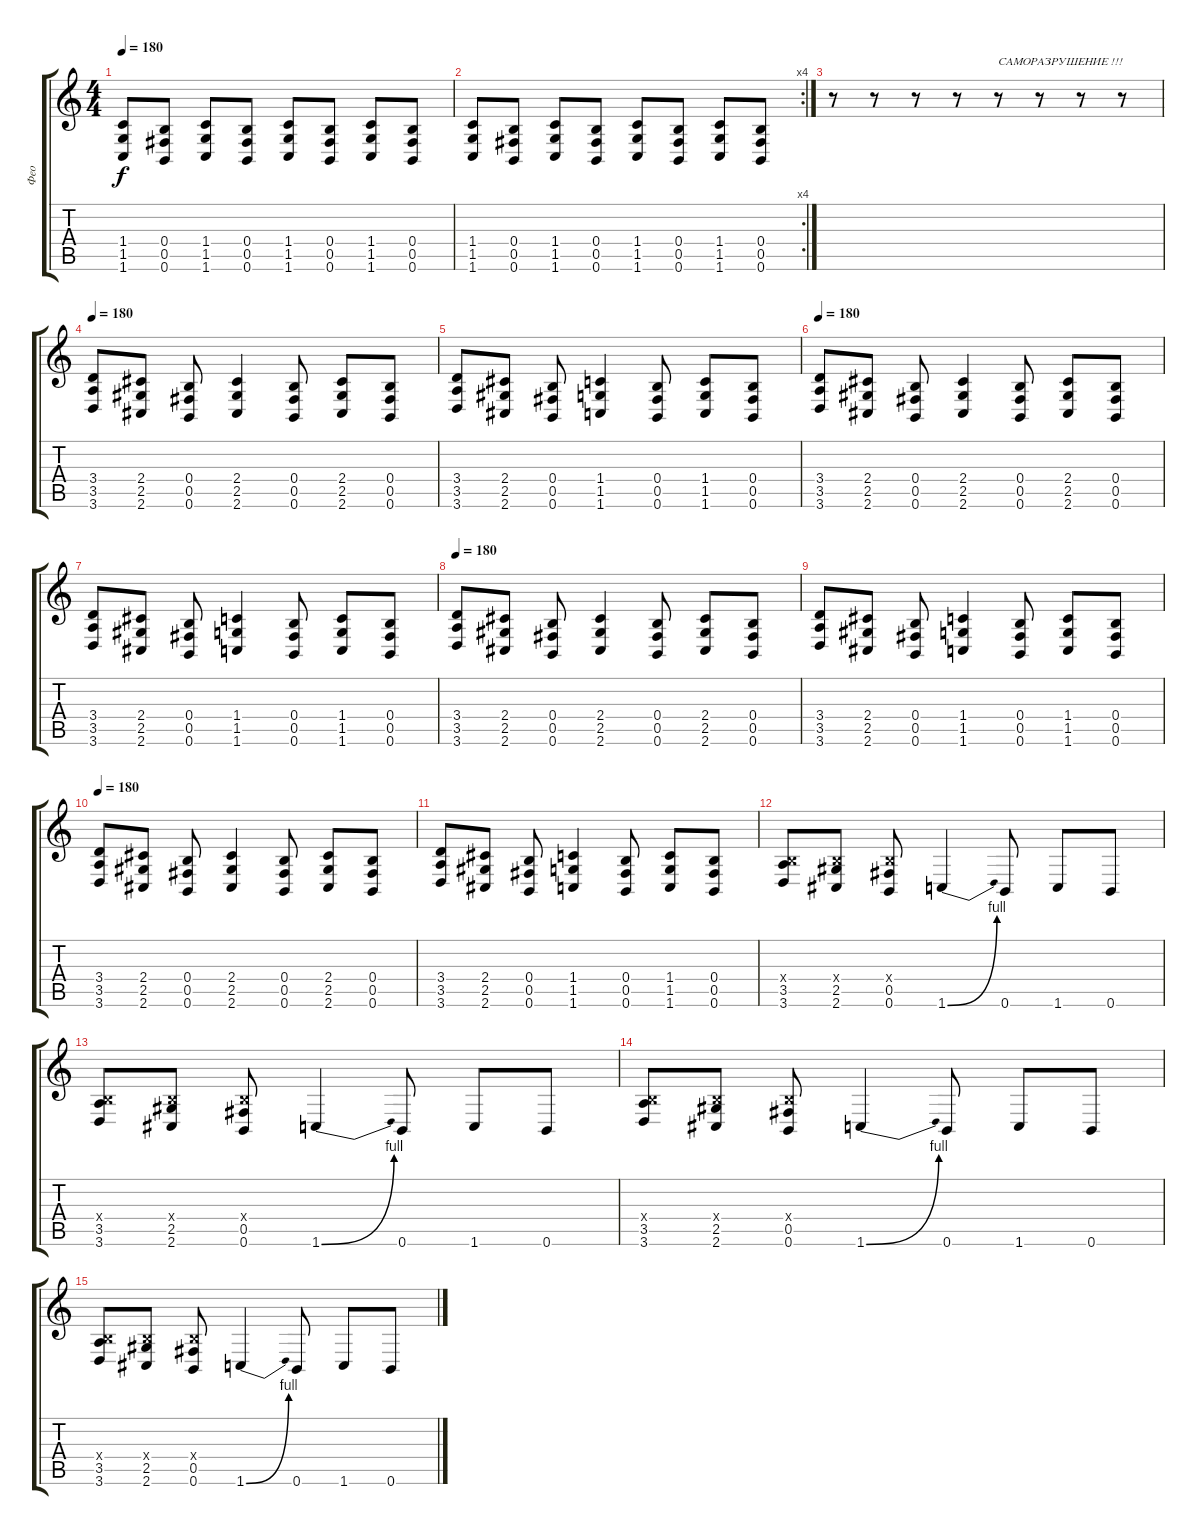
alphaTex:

\track ("Фео" "Фео") {instrument distortionguitar}
\staff {score tabs}
\tuning (Db4 Ab3 E3 B2 Gb2 B1) {hide}
\ts (4 4)
\tempo 180
\clef g2
\ks c
(1.4 1.5 1.6).8{dy f} (0.4 0.5 0.6).8 (1.4 1.5 1.6).8 (0.4 0.5 0.6).8 (1.4 1.5 1.6).8 (0.4 0.5 0.6).8 (1.4 1.5 1.6).8 (0.4 0.5 0.6).8 |
\rc 4
(1.4 1.5 1.6).8 (0.4 0.5 0.6).8 (1.4 1.5 1.6).8 (0.4 0.5 0.6).8 (1.4 1.5 1.6).8 (0.4 0.5 0.6).8 (1.4 1.5 1.6).8 (0.4 0.5 0.6).8 |
r.8 r.8 r.8 r.8 r.8{txt "САМОРАЗРУШЕНИЕ !!!"} r.8 r.8 r.8 |
\tempo 180
(3.4 3.5 3.6).8 (2.4 2.5 2.6).8 (0.4 0.5 0.6).8 (2.4 2.5 2.6).4 (0.4 0.5 0.6).8 (2.4 2.5 2.6).8 (0.4 0.5 0.6).8 |
(3.4 3.5 3.6).8 (2.4 2.5 2.6).8 (0.4 0.5 0.6).8 (1.4 1.5 1.6).4 (0.4 0.5 0.6).8 (1.4 1.5 1.6).8 (0.4 0.5 0.6).8 |
\tempo 180
(3.4 3.5 3.6).8 (2.4 2.5 2.6).8 (0.4 0.5 0.6).8 (2.4 2.5 2.6).4 (0.4 0.5 0.6).8 (2.4 2.5 2.6).8 (0.4 0.5 0.6).8 |
(3.4 3.5 3.6).8 (2.4 2.5 2.6).8 (0.4 0.5 0.6).8 (1.4 1.5 1.6).4 (0.4 0.5 0.6).8 (1.4 1.5 1.6).8 (0.4 0.5 0.6).8 |
\tempo 180
(3.4 3.5 3.6).8 (2.4 2.5 2.6).8 (0.4 0.5 0.6).8 (2.4 2.5 2.6).4 (0.4 0.5 0.6).8 (2.4 2.5 2.6).8 (0.4 0.5 0.6).8 |
(3.4 3.5 3.6).8 (2.4 2.5 2.6).8 (0.4 0.5 0.6).8 (1.4 1.5 1.6).4 (0.4 0.5 0.6).8 (1.4 1.5 1.6).8 (0.4 0.5 0.6).8 |
\tempo 180
(3.4 3.5 3.6).8 (2.4 2.5 2.6).8 (0.4 0.5 0.6).8 (2.4 2.5 2.6).4 (0.4 0.5 0.6).8 (2.4 2.5 2.6).8 (0.4 0.5 0.6).8 |
(3.4 3.5 3.6).8 (2.4 2.5 2.6).8 (0.4 0.5 0.6).8 (1.4 1.5 1.6).4 (0.4 0.5 0.6).8 (1.4 1.5 1.6).8 (0.4 0.5 0.6).8 |
(0.4{x} 3.5 3.6).8 (0.4{x} 2.5 2.6).8 (0.4{x} 0.5 0.6).8 1.6{be (bend 0 0 60 4)}.4 0.6.8 1.6.8 0.6.8 |
(0.4{x} 3.5 3.6).8 (0.4{x} 2.5 2.6).8 (0.4{x} 0.5 0.6).8 1.6{be (bend 0 0 60 4)}.4 0.6.8 1.6.8 0.6.8 |
(0.4{x} 3.5 3.6).8 (0.4{x} 2.5 2.6).8 (0.4{x} 0.5 0.6).8 1.6{be (bend 0 0 60 4)}.4 0.6.8 1.6.8 0.6.8 |
(0.4{x} 3.5 3.6).8 (0.4{x} 2.5 2.6).8 (0.4{x} 0.5 0.6).8 1.6{be (bend 0 0 60 4)}.4 0.6.8 1.6.8 0.6.8
